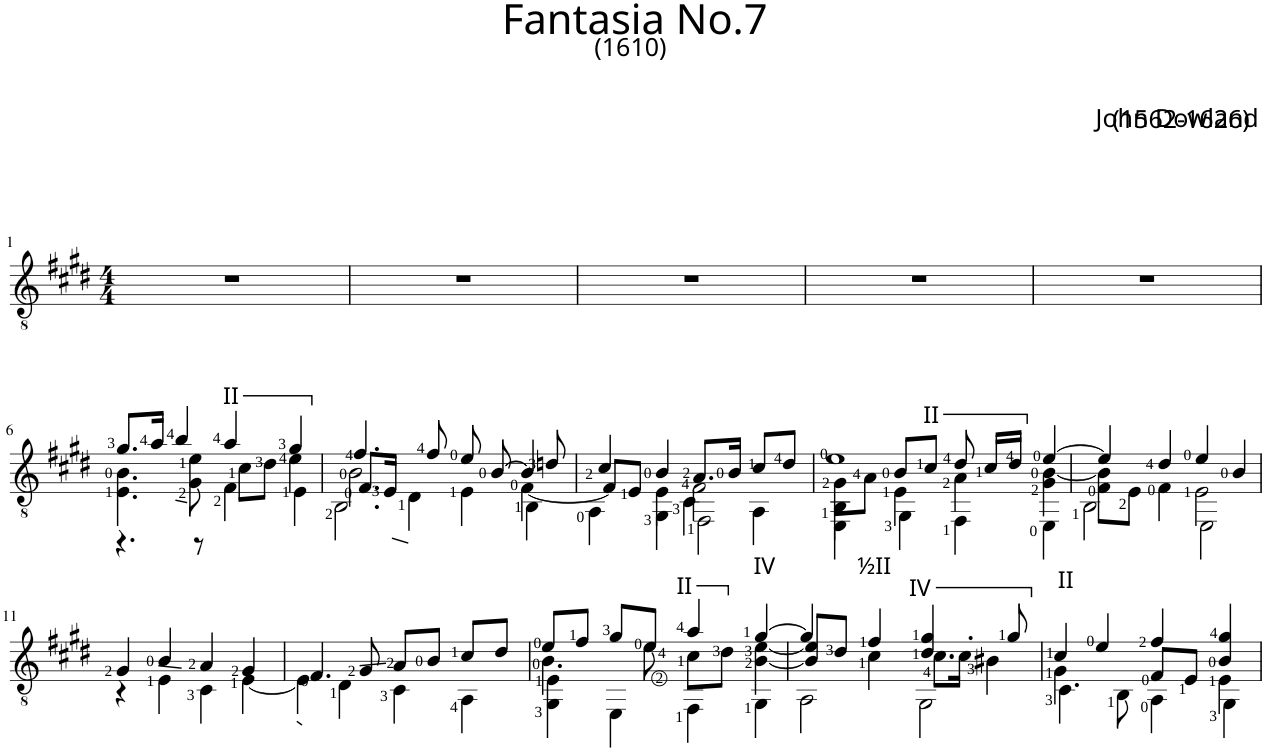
**kern
*part1
*staff1
*I"Guitar
*clefGv2
*k[f#c#g#d#]
*M4/4
=1
1r
=2
1r
=3
1r
=4
1r
=5
1r
!!LO:LB:g=z
=6
*^
*	*^
8.g#/L	4.E\ 4.B\	4.r
16a/Jk	.	.
4b/	.	.
.	8G#\ 8e\	8r
!LO:TX:a:t=II	!	!
4a/	8c#\L	4F#\
.	8d#\J	.
4g#/	4e\	4E\
=7	=7	=7
*	*	*^
4.f#/	2B\	8.F#/L	2.BB\
.	.	16E/Jk	.
.	.	4D#\	.
8f#/	.	.	.
8e/	8ryy	4E\	.
4ryy	[8B/	.	.
.	4B/]	[4F#\	4BB\
8dn/	.	.	.
=8	=8	=8	=8
4c#/	2ryy	8F#/L]	4AA\
.	.	8E/J	.
4B/	.	4E\	4GG#\
8.A/L	2FF#\	2F#\	4C#\
16B/Jk	.	.	.
8c#/L	.	.	4AA\
8d#/J	.	.	.
=9	=9	=9	=9
1e	8G#\L	4BB\	4EE\
.	8A\J	.	.
.	8B/L	4E\	4GG#\
!	!LO:TX:a:t=II	!	!
.	8c#/J	.	.
.	8d#/	4A\	4FF#\
.	16c#/LL	.	.
.	16d#/JJ	.	.
.	[4e/	4G#\ [4B\	4EE\
=10	=10	=10	=10
4ryy	4e/]	8F#\ 8B\]L	2BB\
.	.	8E\J	.
4ryy	4d#/	4F#\	.
4ryy	4e/	2E\	2EE\
4ryy	4B/	.	.
*	*v	*v	*v
!!LO:LB:g=z
=11	=11
4G#/	4r
4B/	4E\
4A/	4C#\
4G#/	[4E\
=12	=12
4.F#/	4E\]
.	4D#\
8G#/	.
8A/L	4C#\
8B/J	.
8c#/L	4AA\
8d#/J	.
=13	=13
*	*^
8e/L	4.B\	4GG#\ 4E\
8f#/J	.	.
8g#/L	.	4EE\
8e/J	8e\	.
!LO:TX:a:t=II	!	!
4a/	8c#\L	4FF#\
.	8d#\J	.
!LO:TX:a:t=IV	!	!
[4g#/	[4B\ [4e\	4GG#\
=14	=14	=14
4g#/]	8B/] 8e/]L	2AA\
.	8d#/J	.
!LO:TX:a:t=½II	!	!
4f#/	4c#\	.
!LO:TX:a:t=IV	!	!
4.B/ 4.e/	8.c#\L	2GG#\
.	16c#\Jk	.
.	4B#X\	.
8g#/	.	.
=15	=15	=15
!LO:TX:a:t=II	!	!
4c#/	4G#\	4.C#\
4e/	4ryy	.
.	.	8BB\
4f#/	8F#/L	4AA\
.	8E/J	.
4B/ 4g#/	4E\	4GG#\
*v	*v	*v
=
*-
